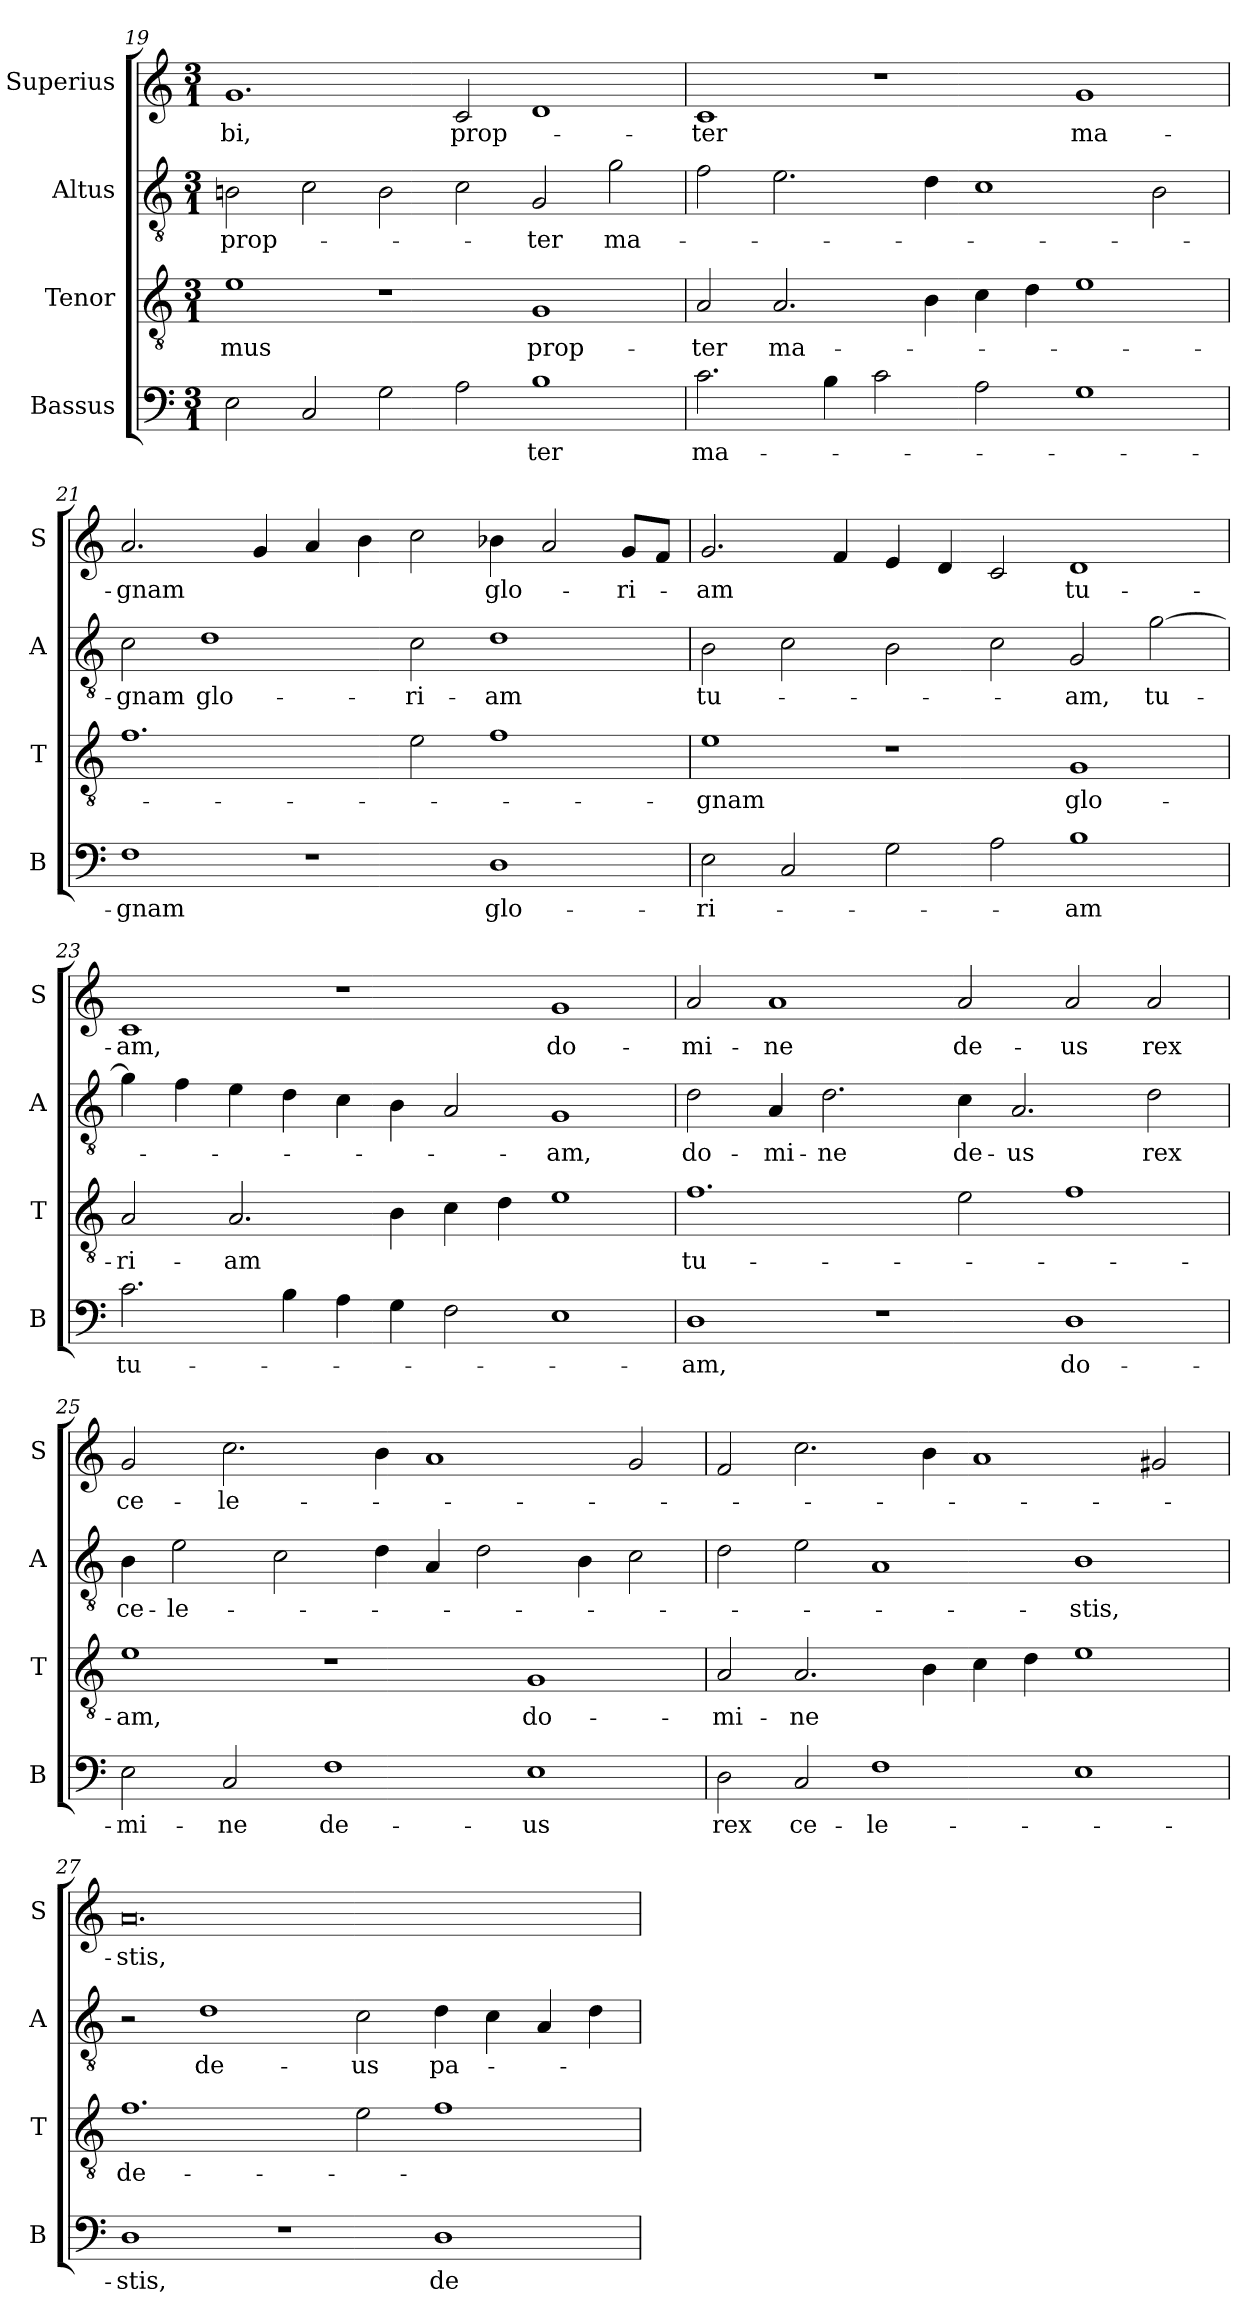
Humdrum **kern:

**kern	**text	**kern	**text	**kern	**text	**kern	**text
*part4	*part4	*part3	*part3	*part2	*part2	*part1	*part1
*staff4	*staff4	*staff3	*staff3	*staff2	*staff2	*staff1	*staff1
*I"Bassus	*	*I"Tenor	*	*I"Altus	*	*I"Superius	*
*I'B	*	*I'T	*	*I'A	*	*I'S	*
*clefF4	*	*clefGv2	*	*clefGv2	*	*clefG2	*
*k[]	*	*k[]	*	*k[]	*	*k[]	*
*M3/1	*	*M3/1	*	*M3/1	*	*M3/1	*
=19	=19	=19	=19	=19	=19	=19	=19
2E\	.	1e	-mus	2Bn\	prop-	1.g	-bi,
2C/	.	.	.	2c\	.	.	.
2G\	.	1r	.	2B\	.	.	.
2A\	.	.	.	2c\	.	2c/	prop-
1B	-ter	1G	prop-	2G/	-ter	1d	.
.	.	.	.	2g\	ma-	.	.
=20	=20	=20	=20	=20	=20	=20	=20
2.c\	ma-	2A/	-ter	2f\	.	1c	-ter
.	.	2.A/	ma-	2.e\	.	.	.
4B\	.	.	.	.	.	.	.
2c\	.	.	.	.	.	1r	.
.	.	4B\	.	4d\	.	.	.
2A\	.	4c\	.	1c	.	.	.
.	.	4d\	.	.	.	.	.
1G	.	1e	.	.	.	1g	ma-
.	.	.	.	2B\	.	.	.
=21	=21	=21	=21	=21	=21	=21	=21
1F	-gnam	1.f	.	2c\	-gnam	2.a/	-gnam
.	.	.	.	1d	glo-	.	.
.	.	.	.	.	.	4g/	.
1r	.	.	.	.	.	4a/	.
.	.	.	.	.	.	4b\	.
.	.	2e\	.	2c\	-ri-	2cc\	.
1D	glo-	1f	.	1d	-am	4b-X\	glo-
.	.	.	.	.	.	2a/	.
.	.	.	.	.	.	8g/L	-ri-
.	.	.	.	.	.	8f/J	.
=22	=22	=22	=22	=22	=22	=22	=22
2E\	-ri-	1e	-gnam	2B\	tu-	2.g/	-am
2C/	.	.	.	2c\	.	.	.
.	.	.	.	.	.	4f/	.
2G\	.	1r	.	2B\	.	4e/	.
.	.	.	.	.	.	4d/	.
2A\	.	.	.	2c\	.	2c/	.
1B	-am	1G	glo-	2G/	-am,	1d	tu-
.	.	.	.	[2g\	tu-	.	.
=23	=23	=23	=23	=23	=23	=23	=23
2.c\	tu-	2A/	-ri-	4g\]	.	1c	-am,
.	.	.	.	4f\	.	.	.
.	.	2.A/	-am	4e\	.	.	.
4B\	.	.	.	4d\	.	.	.
4A\	.	.	.	4c\	.	1r	.
4G\	.	4B\	.	4B\	.	.	.
2F\	.	4c\	.	2A/	.	.	.
.	.	4d\	.	.	.	.	.
1E	.	1e	.	1G	-am,	1g	do-
=24	=24	=24	=24	=24	=24	=24	=24
1D	-am,	1.f	tu-	2d\	do-	2a/	-mi-
.	.	.	.	4A/	-mi-	1a	-ne
.	.	.	.	2.d\	-ne	.	.
1r	.	.	.	.	.	.	.
.	.	2e\	.	4c\	de-	2a/	de-
.	.	.	.	2.A/	-us	.	.
1D	do-	1f	.	.	.	2a/	-us
.	.	.	.	2d\	rex	2a/	rex
=25	=25	=25	=25	=25	=25	=25	=25
2E\	-mi-	1e	-am,	4B\	ce-	2g/	ce-
.	.	.	.	2e\	-le-	.	.
2C/	-ne	.	.	.	.	2.cc\	-le-
.	.	.	.	2c\	.	.	.
1F	de-	1r	.	.	.	.	.
.	.	.	.	4d\	.	4b\	.
.	.	.	.	4A/	.	1a	.
.	.	.	.	2d\	.	.	.
1E	-us	1G	do-	.	.	.	.
.	.	.	.	4B\	.	.	.
.	.	.	.	2c\	.	2g/	.
=26	=26	=26	=26	=26	=26	=26	=26
2D\	rex	2A/	-mi-	2d\	.	2f/	.
2C/	ce-	2.A/	-ne	2e\	.	2.cc\	.
1F	-le-	.	.	1A	.	.	.
.	.	4B\	.	.	.	4b\	.
.	.	4c\	.	.	.	1a	.
.	.	4d\	.	.	.	.	.
1E	.	1e	.	1B	-stis,	.	.
.	.	.	.	.	.	2g#X/	.
=27	=27	=27	=27	=27	=27	=27	=27
1D	-stis,	1.f	de-	2r	.	0.a	-stis,
.	.	.	.	1d	de-	.	.
1r	.	.	.	.	.	.	.
.	.	2e\	.	2c\	-us	.	.
1D	de-	1f	.	4d\	pa-	.	.
.	.	.	.	4c\	.	.	.
.	.	.	.	4A/	.	.	.
.	.	.	.	4d\	.	.	.
=	=	=	=	=	=	=	=
*-	*-	*-	*-	*-	*-	*-	*-
